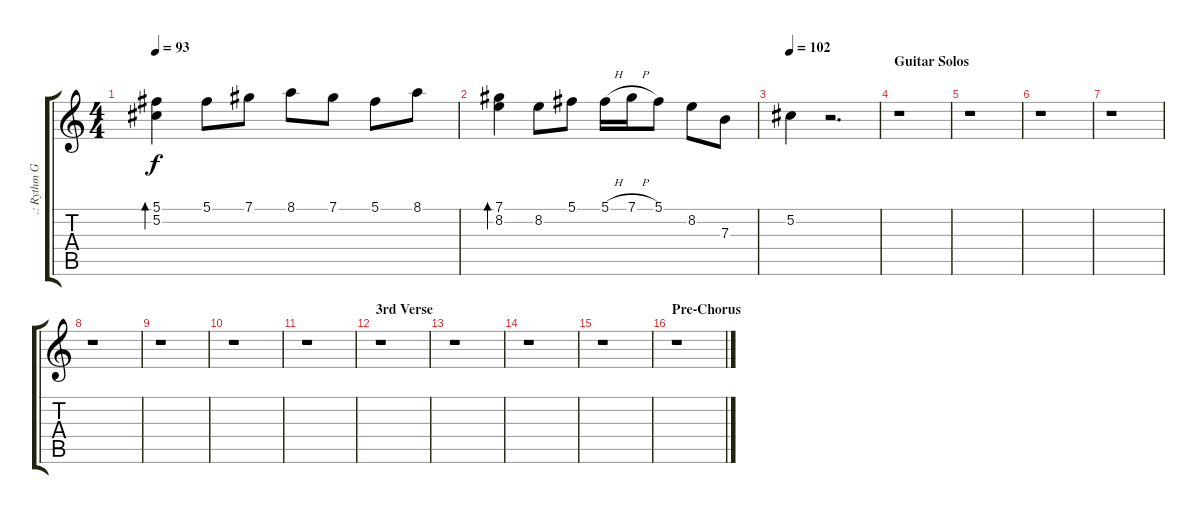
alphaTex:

\track (".: Rythm Guitar :." ".: Rythm G") {instrument electricguitarclean}
\staff {score tabs}
\tuning (Db4 Ab3 E3 B2 Gb2 Db2) {hide}
\ts (4 4)
\tempo 93
\clef g2
\ks c
(5.1 5.2).4{bd 60 dy f} 5.1.8 7.1.8 8.1.8 7.1.8 5.1.8 8.1.8 |
(7.1 8.2).4{bd 60} 8.2.8 5.1.8 5.1{h}.16 7.1{h}.16 5.1.8 8.2.8 7.3.8 |
\tempo 102
5.2.4 r.2{d} |
\section ("" "Guitar Solos")
r.1 |
r.1 |
r.1 |
r.1 |
r.1 |
r.1 |
r.1 |
r.1 |
\section ("" "3rd Verse")
r.1 |
r.1 |
r.1 |
r.1 |
\section ("" "Pre-Chorus")
r.1
